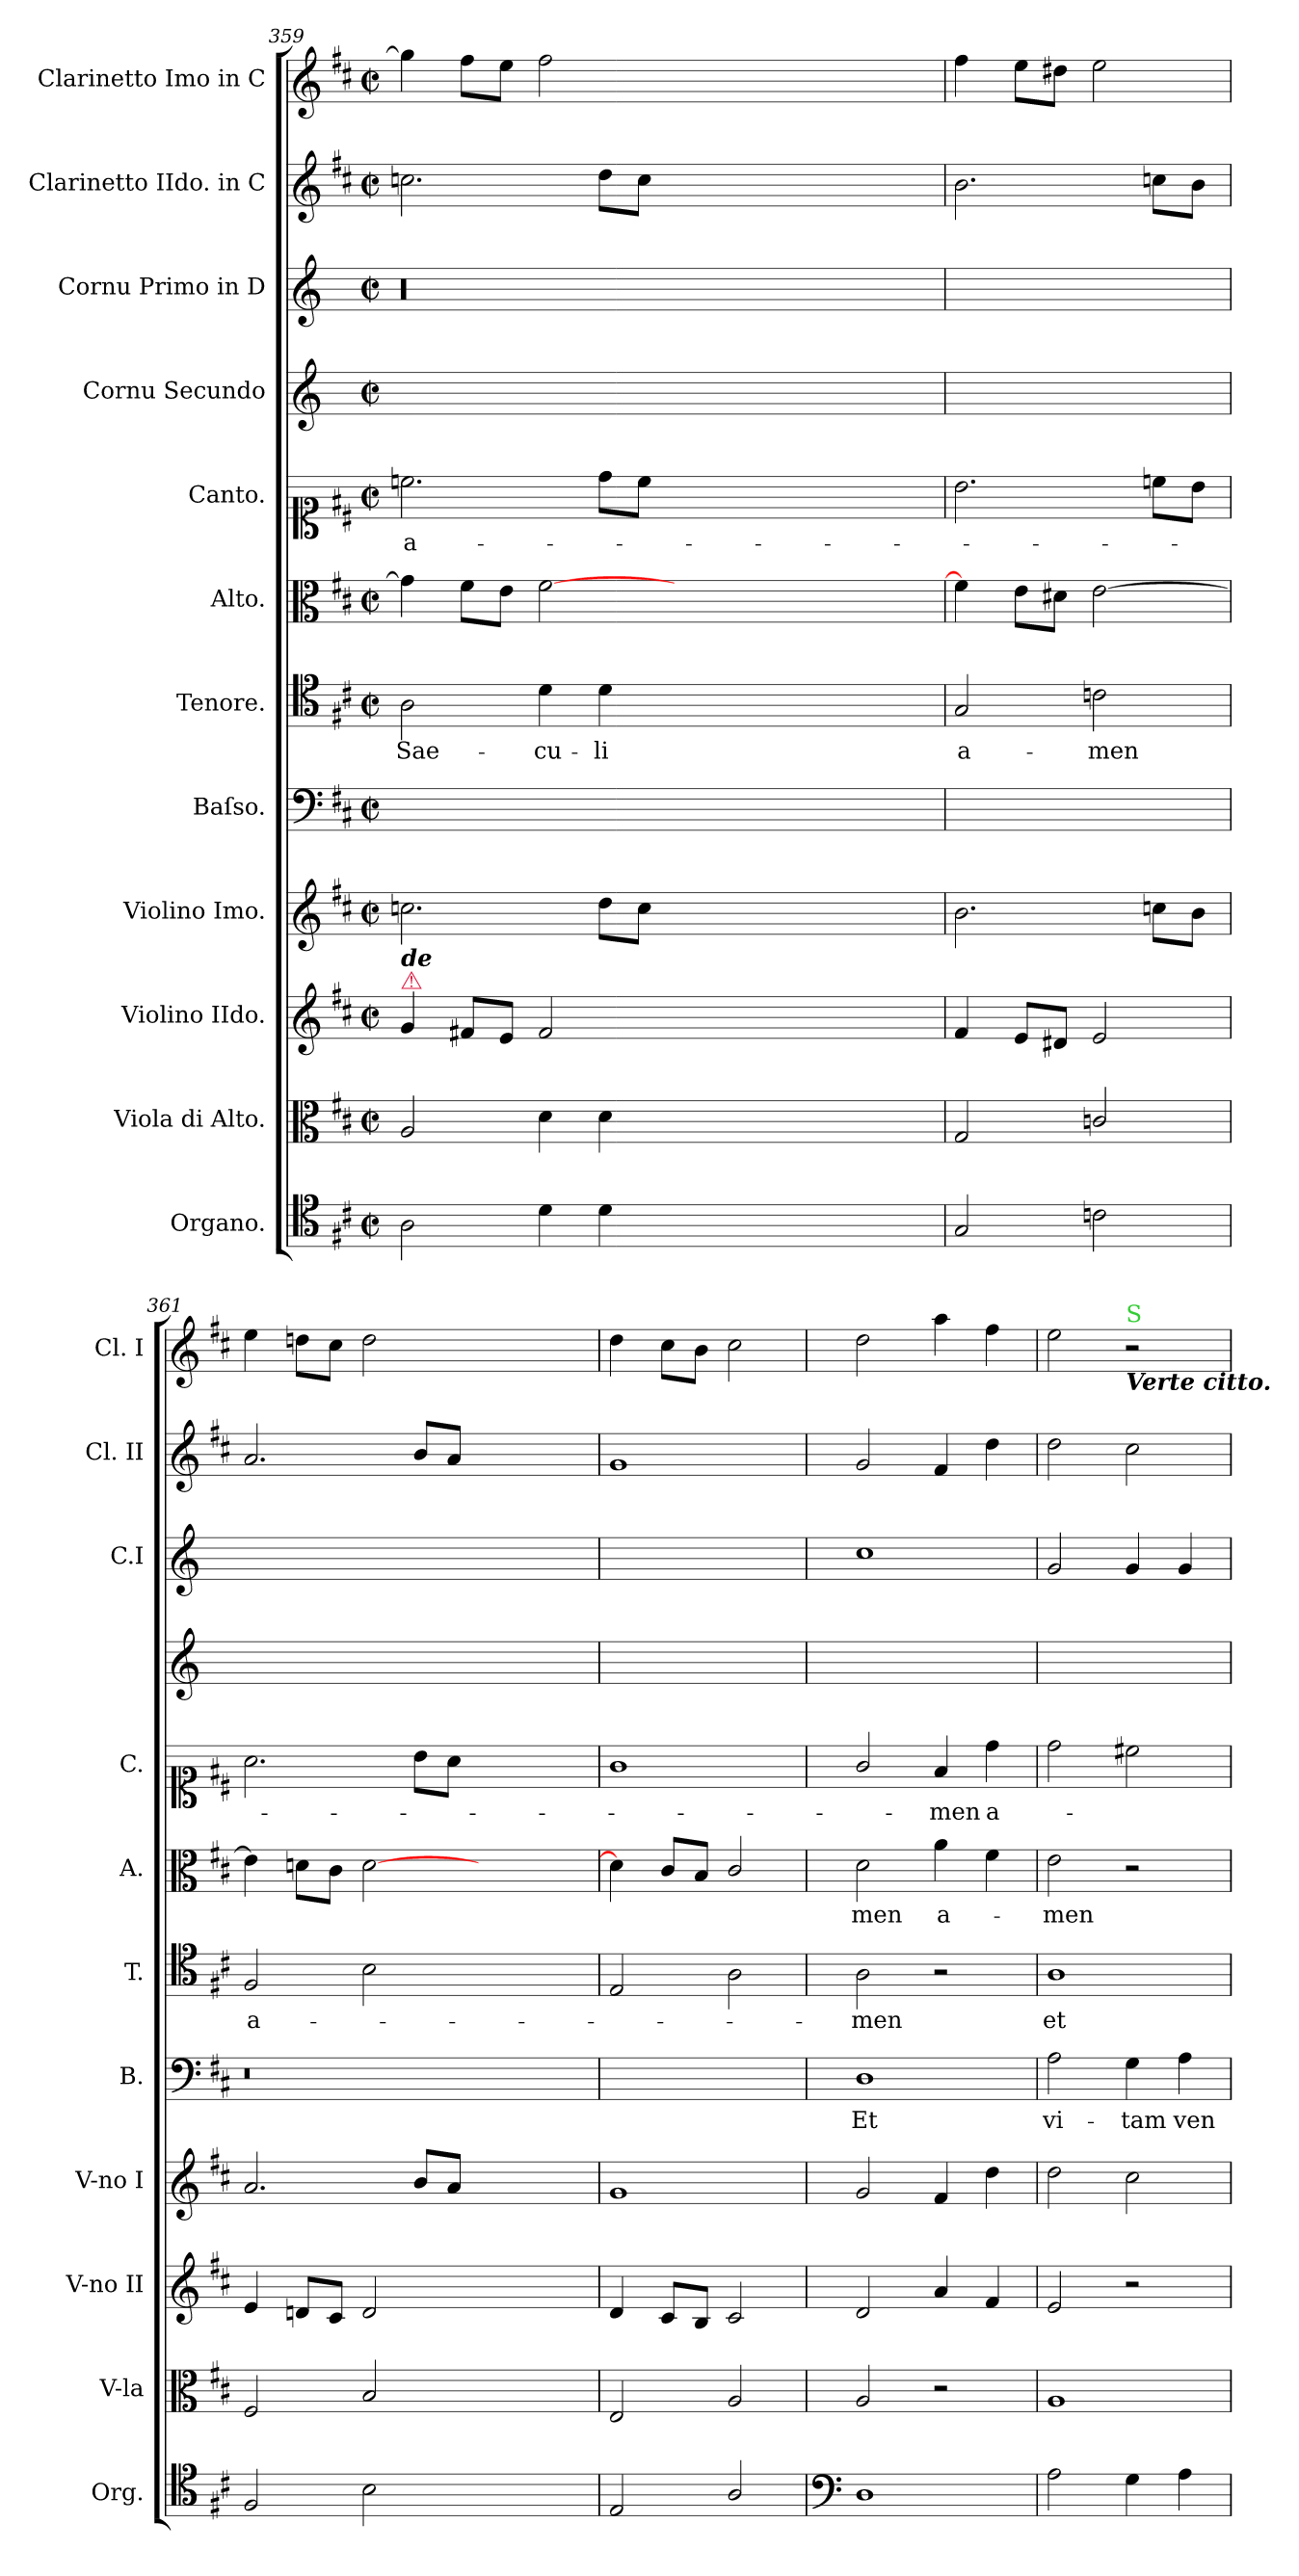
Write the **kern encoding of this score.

**kern	**kern	**kern	**kern	**kern	**text	**kern	**text	**kern	**text	**kern	**text	**kern	**kern	**kern	**kern
*part12	*part11	*part10	*part9	*part8	*part8	*part7	*part7	*part6	*part6	*part5	*part5	*part4	*part3	*part2	*part1
*staff12	*staff11	*staff10	*staff9	*staff8	*staff8	*staff7	*staff7	*staff6	*staff6	*staff5	*staff5	*staff4	*staff3	*staff2	*staff1
*I"Organo.	*I"Viola di Alto.	*I"Violino IIdo.	*I"Violino Imo.	*I"Baſso.	*	*I"Tenore.	*	*I"Alto.	*	*I"Canto.	*	*I"Cornu Secundo	*I"Cornu Primo in D	*I"Clarinetto IIdo. in C	*I"Clarinetto Imo in C
*I'Org.	*I'V-la	*I'V-no II	*I'V-no I	*I'B.	*	*I'T.	*	*I'A.	*	*I'C.	*	*	*I'C.I	*I'Cl. II	*I'Cl. I
*clefC4	*clefC3	*clefG2	*clefG2	*clefF4	*	*clefC4	*	*clefC3	*	*clefC1	*	*clefG2	*clefG2	*clefG2	*clefG2
*	*	*	*	*	*	*	*	*	*	*	*	*ITrd6c10	*ITrd6c10	*	*
*k[f#c#]	*k[f#c#]	*k[f#c#]	*k[f#c#]	*k[f#c#]	*	*k[f#c#]	*	*k[f#c#]	*	*k[f#c#]	*	*k[f#c#]	*k[f#c#]	*k[f#c#]	*k[f#c#]
*M2/2	*M2/2	*M2/2	*M2/2	*M2/2	*	*M2/2	*	*M2/2	*	*M2/2	*	*M2/2	*M2/2	*M2/2	*M2/2
*met(c|)	*met(c|)	*met(c|)	*met(c|)	*met(c|)	*	*met(c|)	*	*met(c|)	*	*met(c|)	*	*met(c|)	*met(c|)	*met(c|)	*met(c|)
=359	=359	=359	=359	=359	=359	=359	=359	=359	=359	=359	=359	=359	=359	=359	=359
!	!	!LO:TX:a:color=crimson:t=⚠	!	!	!	!	!	!	!	!	!	!	!	!	!
!	!	!LO:TX:a:Bi:t=de	!	!	!	!	!	!	!	!	!	!	!	!	!
2A\	2A/	4g/	2.ccn\	00ryy	.	2A\	Sae-	4g\]	.	2.ccn\	a-	1ryy	00r	2.ccn\	4gg\]
.	.	8f#X/L	.	.	.	.	.	8f#\L	.	.	.	.	.	.	8ff#\L
.	.	8e/J	.	.	.	.	.	8e\J	.	.	.	.	.	.	8ee\J
4d\	4d\	2f#/	.	.	.	4d\	-cu-	[2f#\	.	.	.	.	.	.	2ff#\
4d\	4d\	.	8dd\L	.	.	4d\	-li	.	.	8dd\L	.	.	.	8dd\L	.
.	.	.	8cc\J	.	.	.	.	.	.	8cc\J	.	.	.	8cc\J	.
0.ryy	0.ryy	0.ryy	0.ryy	.	.	0.ryy	.	0.ryy	.	0.ryy	.	0.ryy	.	0.ryy	0.ryy
=360	=360	=360	=360	=360	=360	=360	=360	=360	=360	=360	=360	=360	=360	=360	=360
2G/	2G/	4f#/	2.b\	1ryy	.	2G/	a-	4f#\]	.	2.b\	.	1ryy	1ryy	2.b\	4ff#\
.	.	8e/L	.	.	.	.	.	8e\L	.	.	.	.	.	.	8ee\L
.	.	8d#X/J	.	.	.	.	.	8d#X\J	.	.	.	.	.	.	8dd#X\J
2cn\	2cn/	2e/	.	.	.	2cn\	-men	[2e\	.	.	.	.	.	.	2ee\
.	.	.	8ccn\L	.	.	.	.	.	.	8ccn\L	.	.	.	8ccn\L	.
.	.	.	8b\J	.	.	.	.	.	.	8b\J	.	.	.	8b\J	.
=361	=361	=361	=361	=361	=361	=361	=361	=361	=361	=361	=361	=361	=361	=361	=361
2F#/	2F#/	4e/	2.a/	0r	.	2F#/	a-	4e\]	.	2.a\	.	1ryy	0ryy	2.a/	4ee\
.	.	8dn/L	.	.	.	.	.	8dn\L	.	.	.	.	.	.	8ddn\L
.	.	8c#/J	.	.	.	.	.	8c#\J	.	.	.	.	.	.	8cc#\J
2B\	2B/	2d/	.	.	.	2B\	.	[2d\	.	.	.	.	.	.	2dd\
.	.	.	8b/L	.	.	.	.	.	.	8b\L	.	.	.	8b/L	.
.	.	.	8a/J	.	.	.	.	.	.	8a\J	.	.	.	8a/J	.
1ryy	1ryy	1ryy	1ryy	.	.	1ryy	.	1ryy	.	1ryy	.	1ryy	.	1ryy	1ryy
=362	=362	=362	=362	=362	=362	=362	=362	=362	=362	=362	=362	=362	=362	=362	=362
2E/	2E/	4d/	1g	1ryy	.	2E/	.	4d\]	.	1g	.	1ryy	1ryy	1g	4dd\
.	.	8c#/L	.	.	.	.	.	8c#/L	.	.	.	.	.	.	8cc#\L
.	.	8B/J	.	.	.	.	.	8B/J	.	.	.	.	.	.	8b\J
2A/	2A/	2c#/	.	.	.	2A\	.	2c#/	.	.	.	.	.	.	2cc#\
=363	=363	=363	=363	=363	=363	=363	=363	=363	=363	=363	=363	=363	=363	=363	=363
*clefF4	*	*	*	*	*	*	*	*	*	*	*	*	*	*	*
1D	2A/	2d/	2g/	1D	Et	2A\	-men	2d\	-men	2g/	.	1ryy	1d	2g/	2dd\
.	2r	4a/	4f#/	.	.	2r	.	4a\	a-	4f#/	-men	.	.	4f#/	4aa\
.	.	4f#/	4dd\	.	.	.	.	4f#\	.	4dd\	a-	.	.	4dd\	4ff#\
=364	=364	=364	=364	=364	=364	=364	=364	=364	=364	=364	=364	=364	=364	=364	=364
2A\	1A	2e/	2dd\	2A\	vi-	1A	et	2e\	-men	2dd\	.	1ryy	2A/	2dd\	2ee\
!	!	!	!	!	!	!	!	!	!	!	!	!	!	!	!LO:TX:b:Bi:t=Verte citto.
!	!	!	!	!	!	!	!	!	!	!	!	!	!	!	!LO:TX:a:color=limegreen:t=S
4G\	.	2r	2cc#\	4G\	-tam	.	.	2r	.	2cc#X\	.	.	4A/	2cc#\	2r
4A\	.	.	.	4A\	ven-	.	.	.	.	.	.	.	4A/	.	.
=	=	=	=	=	=	=	=	=	=	=	=	=	=	=	=
*-	*-	*-	*-	*-	*-	*-	*-	*-	*-	*-	*-	*-	*-	*-	*-
